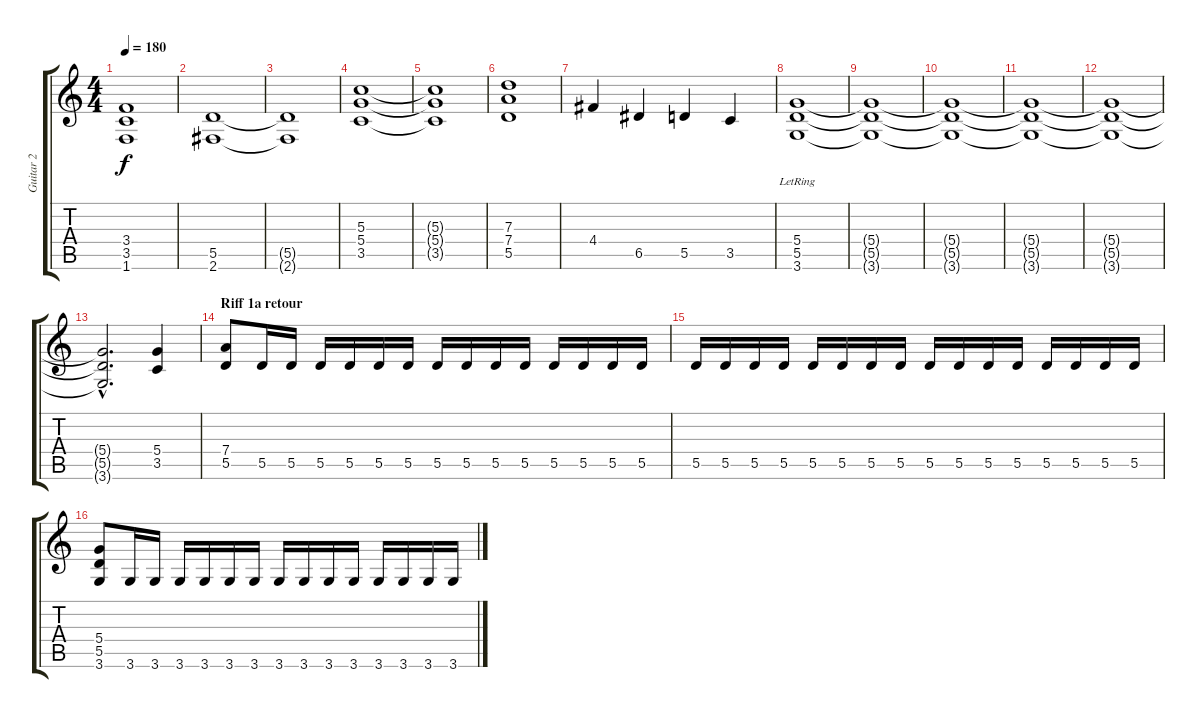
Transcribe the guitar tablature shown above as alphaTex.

\track ("Guitar 2" "Guitar 2") {instrument overdrivenguitar}
\staff {score tabs}
\tuning (E4 B3 G3 D3 A2 E2) {hide}
\ts (4 4)
\tempo 180
\clef g2
\ks c
(3.4{t} 3.5{t} 1.6{t}).1{dy f} |
(5.5 2.6).1 |
(5.5{t} 2.6{t}).1 |
(5.3 5.4 3.5).1 |
(5.3{t} 5.4{t} 3.5{t}).1 |
(7.3 7.4 5.5).1 |
4.4.4 6.5.4 5.5.4 3.5.4 |
(5.4{lr} 5.5{lr} 3.6{lr}).1 |
(5.4{t} 5.5{t} 3.6{t}).1{volume 9} |
(5.4{t} 5.5{t} 3.6{t}).1 |
(5.4{t} 5.5{t} 3.6{t}).1{volume 6} |
(5.4{t} 5.5{t} 3.6{t}).1{volume 4} |
(5.4{hac t} 5.5{hac t} 3.6{hac t}).2{d} (5.4 3.5).4{volume 13} |
\section ("" "Riff 1a retour")
(7.4 5.5).8 5.5.16 5.5.16 5.5.16 5.5.16 5.5.16 5.5.16 5.5.16 5.5.16 5.5.16 5.5.16 5.5.16 5.5.16 5.5.16 5.5.16 |
5.5.16 5.5.16 5.5.16 5.5.16 5.5.16 5.5.16 5.5.16 5.5.16 5.5.16 5.5.16 5.5.16 5.5.16 5.5.16 5.5.16 5.5.16 5.5.16 |
(5.4 5.5 3.6).8 3.6.16 3.6.16 3.6.16 3.6.16 3.6.16 3.6.16 3.6.16 3.6.16 3.6.16 3.6.16 3.6.16 3.6.16 3.6.16 3.6.16
